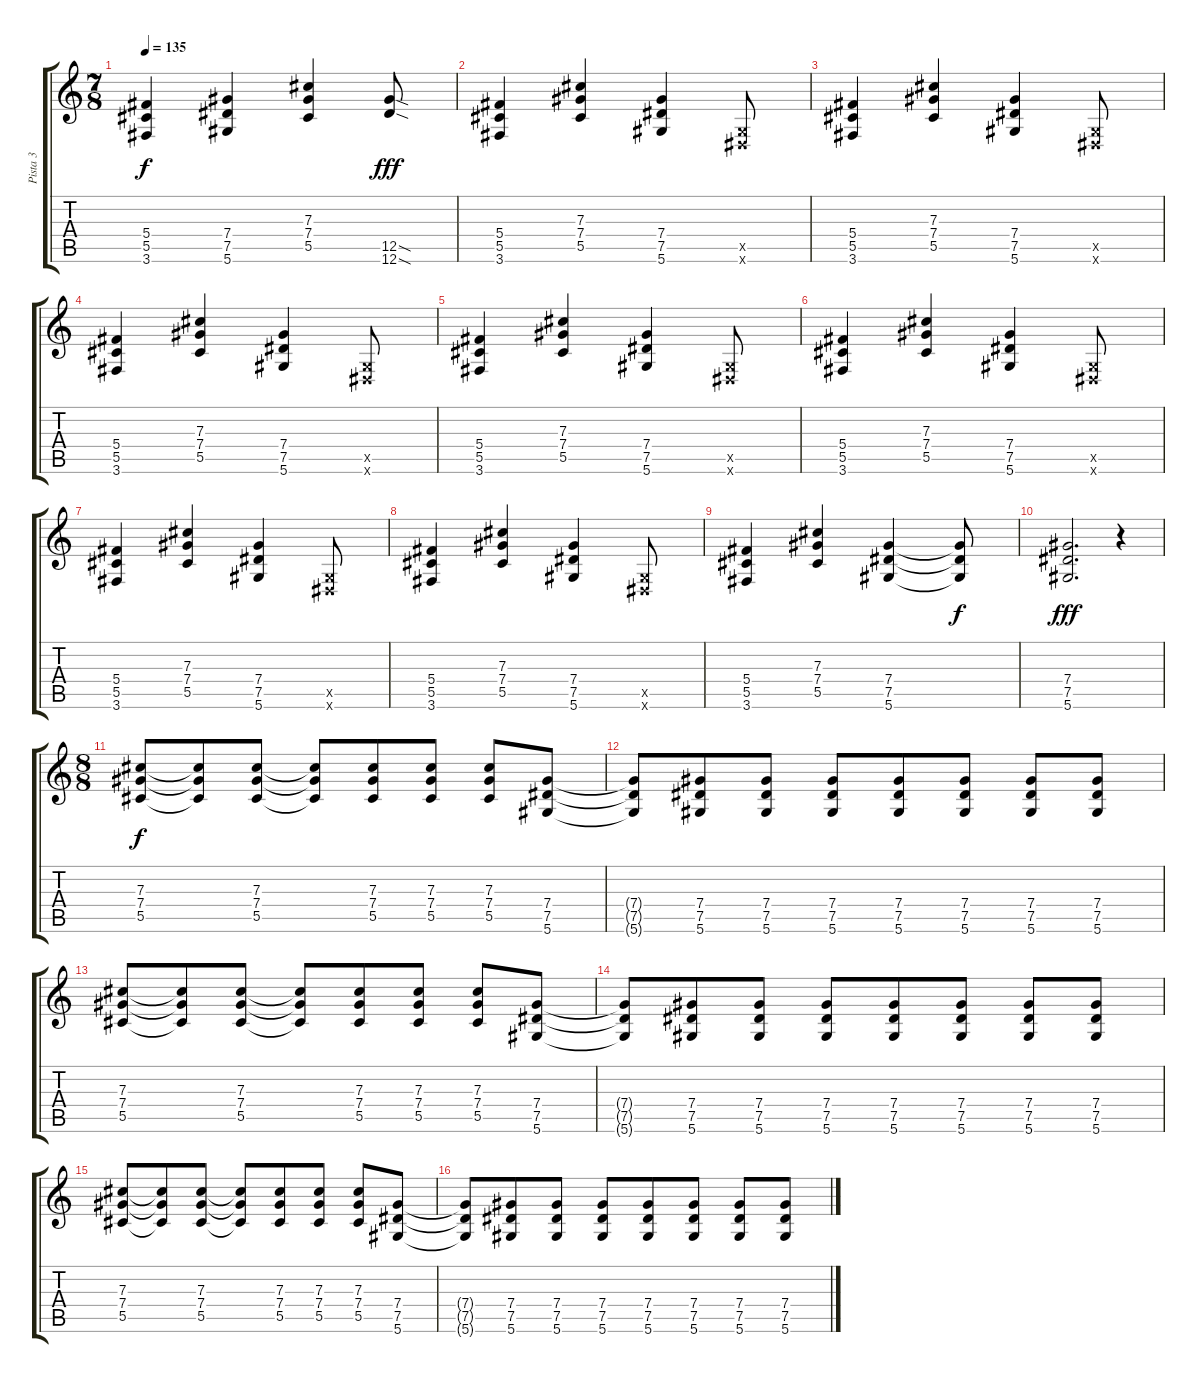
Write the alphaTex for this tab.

\track ("Pista 3" "Pista 3") {instrument distortionguitar}
\staff {score tabs}
\tuning (Eb4 Bb3 Gb3 Db3 Ab2 Eb2) {hide}
\ts (7 8)
\tempo 135
\clef g2
\ks c
(5.4 5.5 3.6).4{dy f} (7.4 7.5 5.6).4 (7.3 7.4 5.5).4 (12.5{sod} 12.6{sod}).8{dy fff} |
(5.4 5.5 3.6).4 (7.3 7.4 5.5).4 (7.4 7.5 5.6).4 (0.5{x} 0.6{x}).8 |
(5.4 5.5 3.6).4 (7.3 7.4 5.5).4 (7.4 7.5 5.6).4 (0.5{x} 0.6{x}).8 |
(5.4 5.5 3.6).4 (7.3 7.4 5.5).4 (7.4 7.5 5.6).4 (0.5{x} 0.6{x}).8 |
(5.4 5.5 3.6).4 (7.3 7.4 5.5).4 (7.4 7.5 5.6).4 (0.5{x} 0.6{x}).8 |
(5.4 5.5 3.6).4 (7.3 7.4 5.5).4 (7.4 7.5 5.6).4 (0.5{x} 0.6{x}).8 |
(5.4 5.5 3.6).4 (7.3 7.4 5.5).4 (7.4 7.5 5.6).4 (0.5{x} 0.6{x}).8 |
(5.4 5.5 3.6).4 (7.3 7.4 5.5).4 (7.4 7.5 5.6).4 (0.5{x} 0.6{x}).8 |
(5.4 5.5 3.6).4 (7.3 7.4 5.5).4 (7.4 7.5 5.6).4 (7.4{t} 7.5{t} 5.6{t}).8{dy f} |
(7.4 7.5 5.6).2{d dy fff} r.4 |
\ts (8 8)
(7.3 7.4 5.5).8{dy f} (7.3{t} 7.4{t} 5.5{t}).8 (7.3 7.4 5.5).8 (7.3{t} 7.4{t} 5.5{t}).8 (7.3 7.4 5.5).8 (7.3 7.4 5.5).8 (7.3 7.4 5.5).8 (7.4 7.5 5.6).8 |
(7.4{t} 7.5{t} 5.6{t}).8 (7.4 7.5 5.6).8 (7.4 7.5 5.6).8 (7.4 7.5 5.6).8 (7.4 7.5 5.6).8 (7.4 7.5 5.6).8 (7.4 7.5 5.6).8 (7.4 7.5 5.6).8 |
(7.3 7.4 5.5).8 (7.3{t} 7.4{t} 5.5{t}).8 (7.3 7.4 5.5).8 (7.3{t} 7.4{t} 5.5{t}).8 (7.3 7.4 5.5).8 (7.3 7.4 5.5).8 (7.3 7.4 5.5).8 (7.4 7.5 5.6).8 |
(7.4{t} 7.5{t} 5.6{t}).8 (7.4 7.5 5.6).8 (7.4 7.5 5.6).8 (7.4 7.5 5.6).8 (7.4 7.5 5.6).8 (7.4 7.5 5.6).8 (7.4 7.5 5.6).8 (7.4 7.5 5.6).8 |
(7.3 7.4 5.5).8 (7.3{t} 7.4{t} 5.5{t}).8 (7.3 7.4 5.5).8 (7.3{t} 7.4{t} 5.5{t}).8 (7.3 7.4 5.5).8 (7.3 7.4 5.5).8 (7.3 7.4 5.5).8 (7.4 7.5 5.6).8 |
(7.4{t} 7.5{t} 5.6{t}).8 (7.4 7.5 5.6).8 (7.4 7.5 5.6).8 (7.4 7.5 5.6).8 (7.4 7.5 5.6).8 (7.4 7.5 5.6).8 (7.4 7.5 5.6).8 (7.4 7.5 5.6).8
